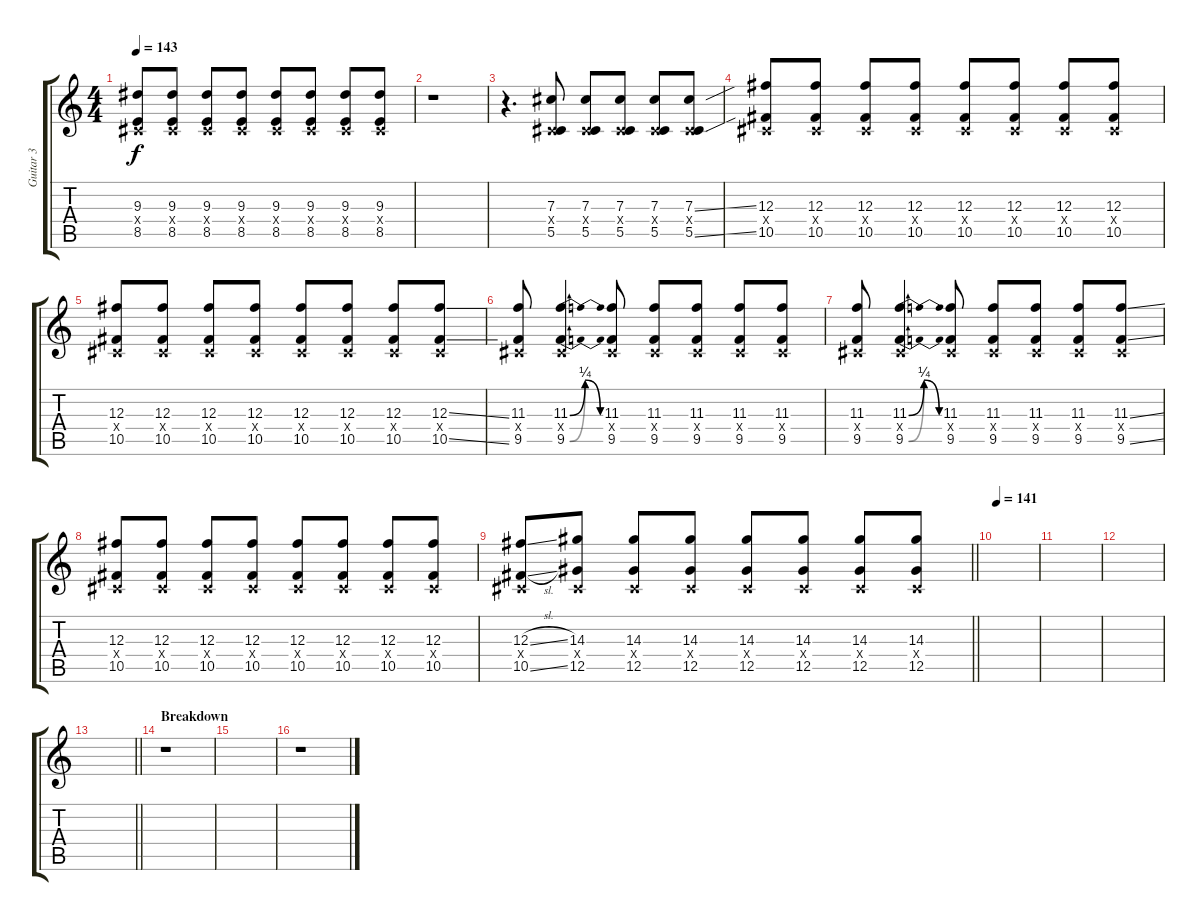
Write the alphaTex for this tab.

\track ("Guitar 3" "Guitar 3") {instrument overdrivenguitar}
\staff {score tabs}
\tuning (Eb4 Bb3 Gb3 Db3 Ab2 Db2) {hide}
\ts (4 4)
\tempo 143
\clef g2
\ks c
(9.3 0.4{x} 8.5).8{dy f} (9.3 0.4{x} 8.5).8 (9.3 0.4{x} 8.5).8 (9.3 0.4{x} 8.5).8 (9.3 0.4{x} 8.5).8 (9.3 0.4{x} 8.5).8 (9.3 0.4{x} 8.5).8 (9.3 0.4{x} 8.5).8 |
r.1 |
r.4{d} (7.3 0.4{x} 5.5).8 (7.3 0.4{x} 5.5).8 (7.3 0.4{x} 5.5).8 (7.3 0.4{x} 5.5).8 (7.3{ss} 0.4{x} 5.5{ss}).8 |
(12.3 0.4{x} 10.5).8 (12.3 0.4{x} 10.5).8 (12.3 0.4{x} 10.5).8 (12.3 0.4{x} 10.5).8 (12.3 0.4{x} 10.5).8 (12.3 0.4{x} 10.5).8 (12.3 0.4{x} 10.5).8 (12.3 0.4{x} 10.5).8 |
(12.3 0.4{x} 10.5).8 (12.3 0.4{x} 10.5).8 (12.3 0.4{x} 10.5).8 (12.3 0.4{x} 10.5).8 (12.3 0.4{x} 10.5).8 (12.3 0.4{x} 10.5).8 (12.3 0.4{x} 10.5).8 (12.3{ss} 0.4{x} 10.5{ss}).8 |
(11.3 0.4{x} 9.5).8 (11.3{be (bendrelease 0 0 15 1 45 1 60 0)} 0.4{x} 9.5{be (bendrelease 0 0 15 1 45 1 60 0)}).4 (11.3 0.4{x} 9.5).8 (11.3 0.4{x} 9.5).8 (11.3 0.4{x} 9.5).8 (11.3 0.4{x} 9.5).8 (11.3 0.4{x} 9.5).8 |
(11.3 0.4{x} 9.5).8 (11.3{be (bendrelease 0 0 15 1 45 1 60 0)} 0.4{x} 9.5{be (bendrelease 0 0 15 1 45 1 60 0)}).4 (11.3 0.4{x} 9.5).8 (11.3 0.4{x} 9.5).8 (11.3 0.4{x} 9.5).8 (11.3 0.4{x} 9.5).8 (11.3{ss} 0.4{x} 9.5{ss}).8 |
(12.3 0.4{x} 10.5).8 (12.3 0.4{x} 10.5).8 (12.3 0.4{x} 10.5).8 (12.3 0.4{x} 10.5).8 (12.3 0.4{x} 10.5).8 (12.3 0.4{x} 10.5).8 (12.3 0.4{x} 10.5).8 (12.3 0.4{x} 10.5).8 |
\barLineRight lightlight
(12.3{sl} 0.4{x} 10.5{sl}).8 (14.3 0.4{x} 12.5).8 (14.3 0.4{x} 12.5).8 (14.3 0.4{x} 12.5).8 (14.3 0.4{x} 12.5).8 (14.3 0.4{x} 12.5).8 (14.3 0.4{x} 12.5).8 (14.3 0.4{x} 12.5).8 |
\section ("" "")
\tempo 141
|
|
|
\barLineRight lightlight
|
\section ("" "Breakdown")
r.1 |
|
r.1
